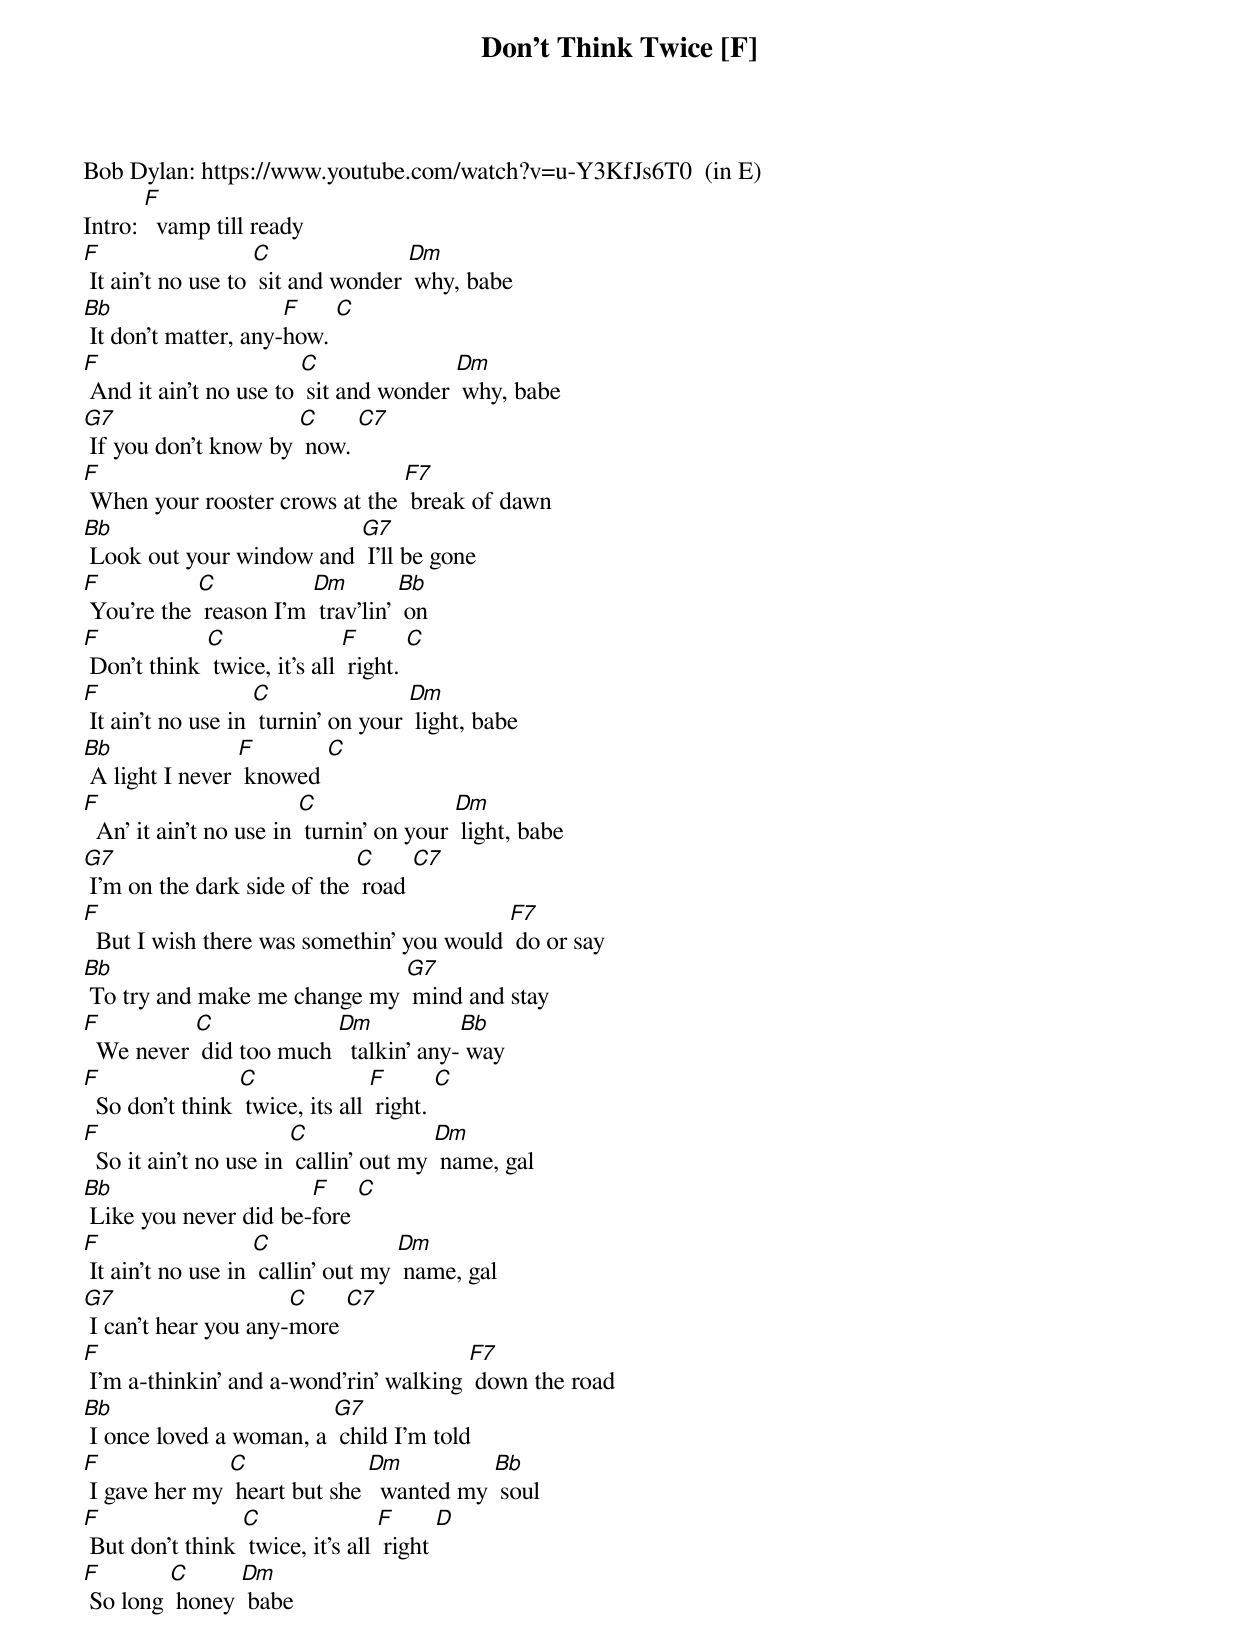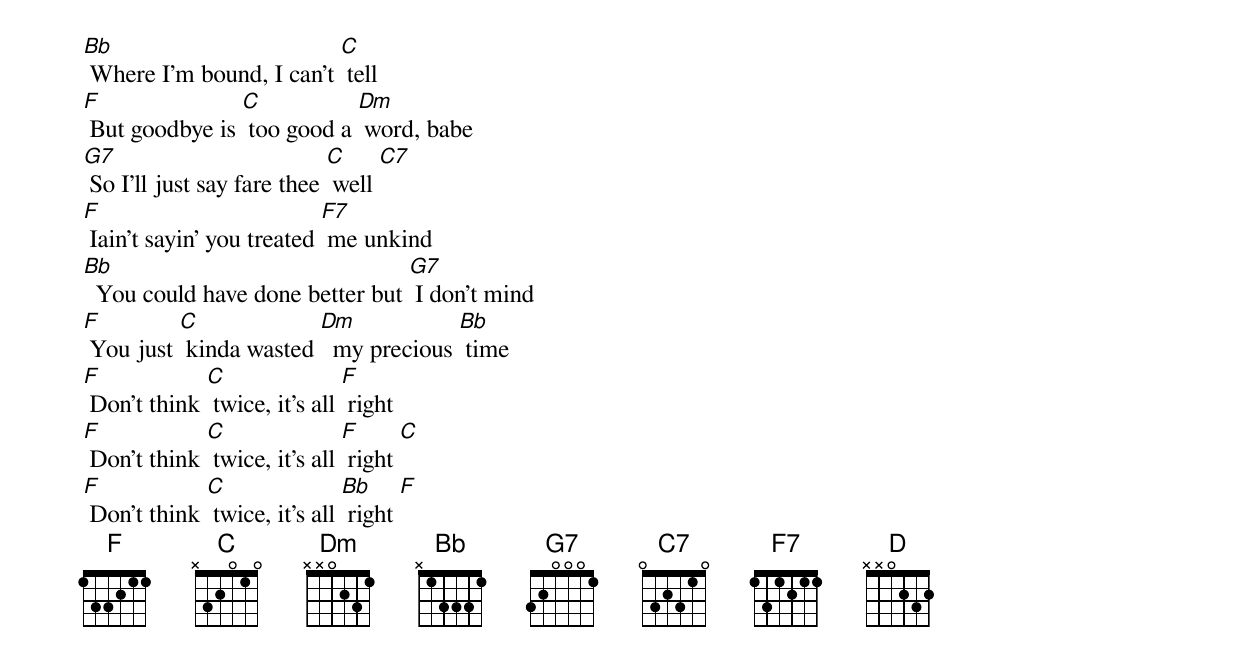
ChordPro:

{t: Don't Think Twice [F] }
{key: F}
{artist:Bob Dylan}
Bob Dylan: https://www.youtube.com/watch?v=u-Y3KfJs6T0  (in E)
{c: }
Intro: [F]  vamp till ready
{c: }
[F] It ain’t no use to [C] sit and wonder [Dm] why, babe
[Bb] It don’t matter, any-[F]how. [C]
[F] And it ain’t no use to [C] sit and wonder [Dm] why, babe
[G7] If you don’t know by [C] now. [C7]
[F] When your rooster crows at the [F7] break of dawn
[Bb] Look out your window and [G7] I’ll be gone
[F] You’re the [C] reason I’m [Dm] trav’lin’ [Bb] on
[F] Don’t think [C] twice, it’s all [F] right. [C]
{c: }
[F] It ain’t no use in [C] turnin’ on your [Dm] light, babe
[Bb] A light I never [F] knowed [C]
[F]  An’ it ain’t no use in [C] turnin’ on your [Dm] light, babe
[G7] I’m on the dark side of the [C] road [C7]
[F]  But I wish there was somethin’ you would [F7] do or say
[Bb] To try and make me change my [G7] mind and stay
[F]  We never [C] did too much [Dm]  talkin’ any-[Bb] way
[F]  So don’t think [C] twice, its all [F] right. [C]
{c: }
[F]  So it ain’t no use in [C] callin’ out my [Dm] name, gal
[Bb] Like you never did be-[F]fore [C]
[F] It ain’t no use in [C] callin’ out my [Dm] name, gal
[G7] I can’t hear you any-[C]more [C7]
[F] I’m a-thinkin’ and a-wond’rin’ walking [F7] down the road
[Bb] I once loved a woman, a [G7] child I’m told
[F] I gave her my [C] heart but she [Dm]  wanted my [Bb] soul
[F] But don’t think [C] twice, it’s all [F] right [D]
{c: }
[F] So long [C] honey [Dm] babe
[Bb] Where I’m bound, I can’t [C] tell
[F] But goodbye is [C] too good a [Dm] word, babe
[G7] So I’ll just say fare thee [C] well [C7]
[F] Iain’t sayin’ you treated [F7] me unkind
[Bb]  You could have done better but [G7] I don’t mind
[F] You just [C] kinda wasted [Dm]  my precious [Bb] time
[F] Don’t think [C] twice, it’s all [F] right
[F] Don’t think [C] twice, it’s all [F] right [C]
[F] Don’t think [C] twice, it’s all [Bb] right [F]
